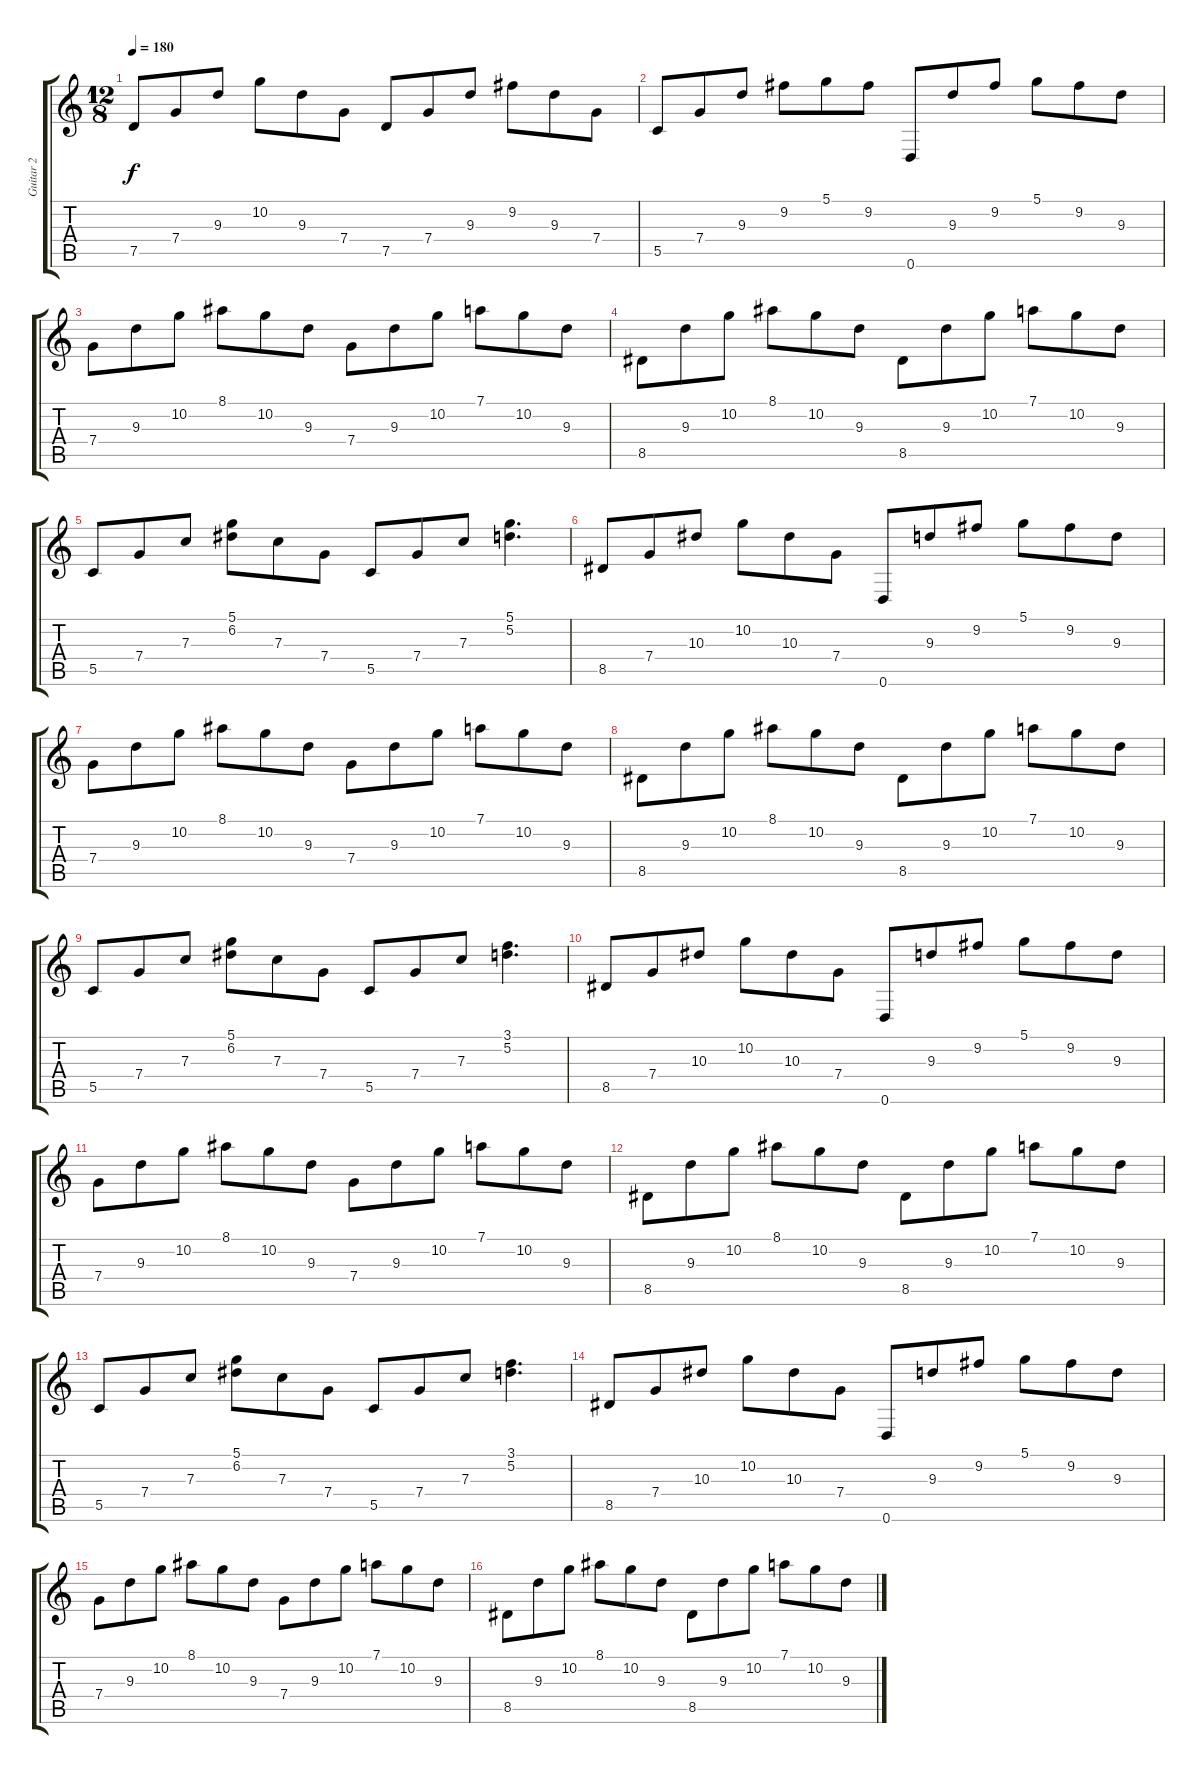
\track ("Guitar 2" "Guitar 2") {instrument distortionguitar}
\staff {score tabs}
\tuning (D4 A3 F3 C3 G2 D2) {hide}
\ts (12 8)
\tempo 180
\clef g2
\ks c
7.5.8{dy f} 7.4.8 9.3.8 10.2.8 9.3.8 7.4.8 7.5.8 7.4.8 9.3.8 9.2.8 9.3.8 7.4.8 |
5.5.8 7.4.8 9.3.8 9.2.8 5.1.8 9.2.8 0.6.8 9.3.8 9.2.8 5.1.8 9.2.8 9.3.8 |
7.4.8 9.3.8 10.2.8 8.1.8 10.2.8 9.3.8 7.4.8 9.3.8 10.2.8 7.1.8 10.2.8 9.3.8 |
8.5.8 9.3.8 10.2.8 8.1.8 10.2.8 9.3.8 8.5.8 9.3.8 10.2.8 7.1.8 10.2.8 9.3.8 |
5.5.8 7.4.8 7.3.8 (5.1 6.2).8 7.3.8 7.4.8 5.5.8 7.4.8 7.3.8 (5.1 5.2).4{d} |
8.5.8 7.4.8 10.3.8 10.2.8 10.3.8 7.4.8 0.6.8 9.3.8 9.2.8 5.1.8 9.2.8 9.3.8 |
7.4.8{instrument distortionguitar} 9.3.8 10.2.8 8.1.8 10.2.8 9.3.8 7.4.8 9.3.8 10.2.8 7.1.8 10.2.8 9.3.8 |
8.5.8 9.3.8 10.2.8 8.1.8 10.2.8 9.3.8 8.5.8 9.3.8 10.2.8 7.1.8 10.2.8 9.3.8 |
5.5.8 7.4.8 7.3.8 (5.1 6.2).8 7.3.8 7.4.8 5.5.8 7.4.8 7.3.8 (3.1 5.2).4{d} |
8.5.8 7.4.8 10.3.8 10.2.8 10.3.8 7.4.8 0.6.8 9.3.8 9.2.8 5.1.8 9.2.8 9.3.8 |
7.4.8{instrument distortionguitar} 9.3.8 10.2.8 8.1.8 10.2.8 9.3.8 7.4.8 9.3.8 10.2.8 7.1.8 10.2.8 9.3.8 |
8.5.8 9.3.8 10.2.8 8.1.8 10.2.8 9.3.8 8.5.8 9.3.8 10.2.8 7.1.8 10.2.8 9.3.8 |
5.5.8 7.4.8 7.3.8 (5.1 6.2).8 7.3.8 7.4.8 5.5.8 7.4.8 7.3.8 (3.1 5.2).4{d} |
8.5.8 7.4.8 10.3.8 10.2.8 10.3.8 7.4.8 0.6.8 9.3.8 9.2.8 5.1.8 9.2.8 9.3.8 |
7.4.8{instrument distortionguitar} 9.3.8 10.2.8 8.1.8 10.2.8 9.3.8 7.4.8 9.3.8 10.2.8 7.1.8 10.2.8 9.3.8 |
8.5.8 9.3.8 10.2.8 8.1.8 10.2.8 9.3.8 8.5.8 9.3.8 10.2.8 7.1.8 10.2.8 9.3.8
